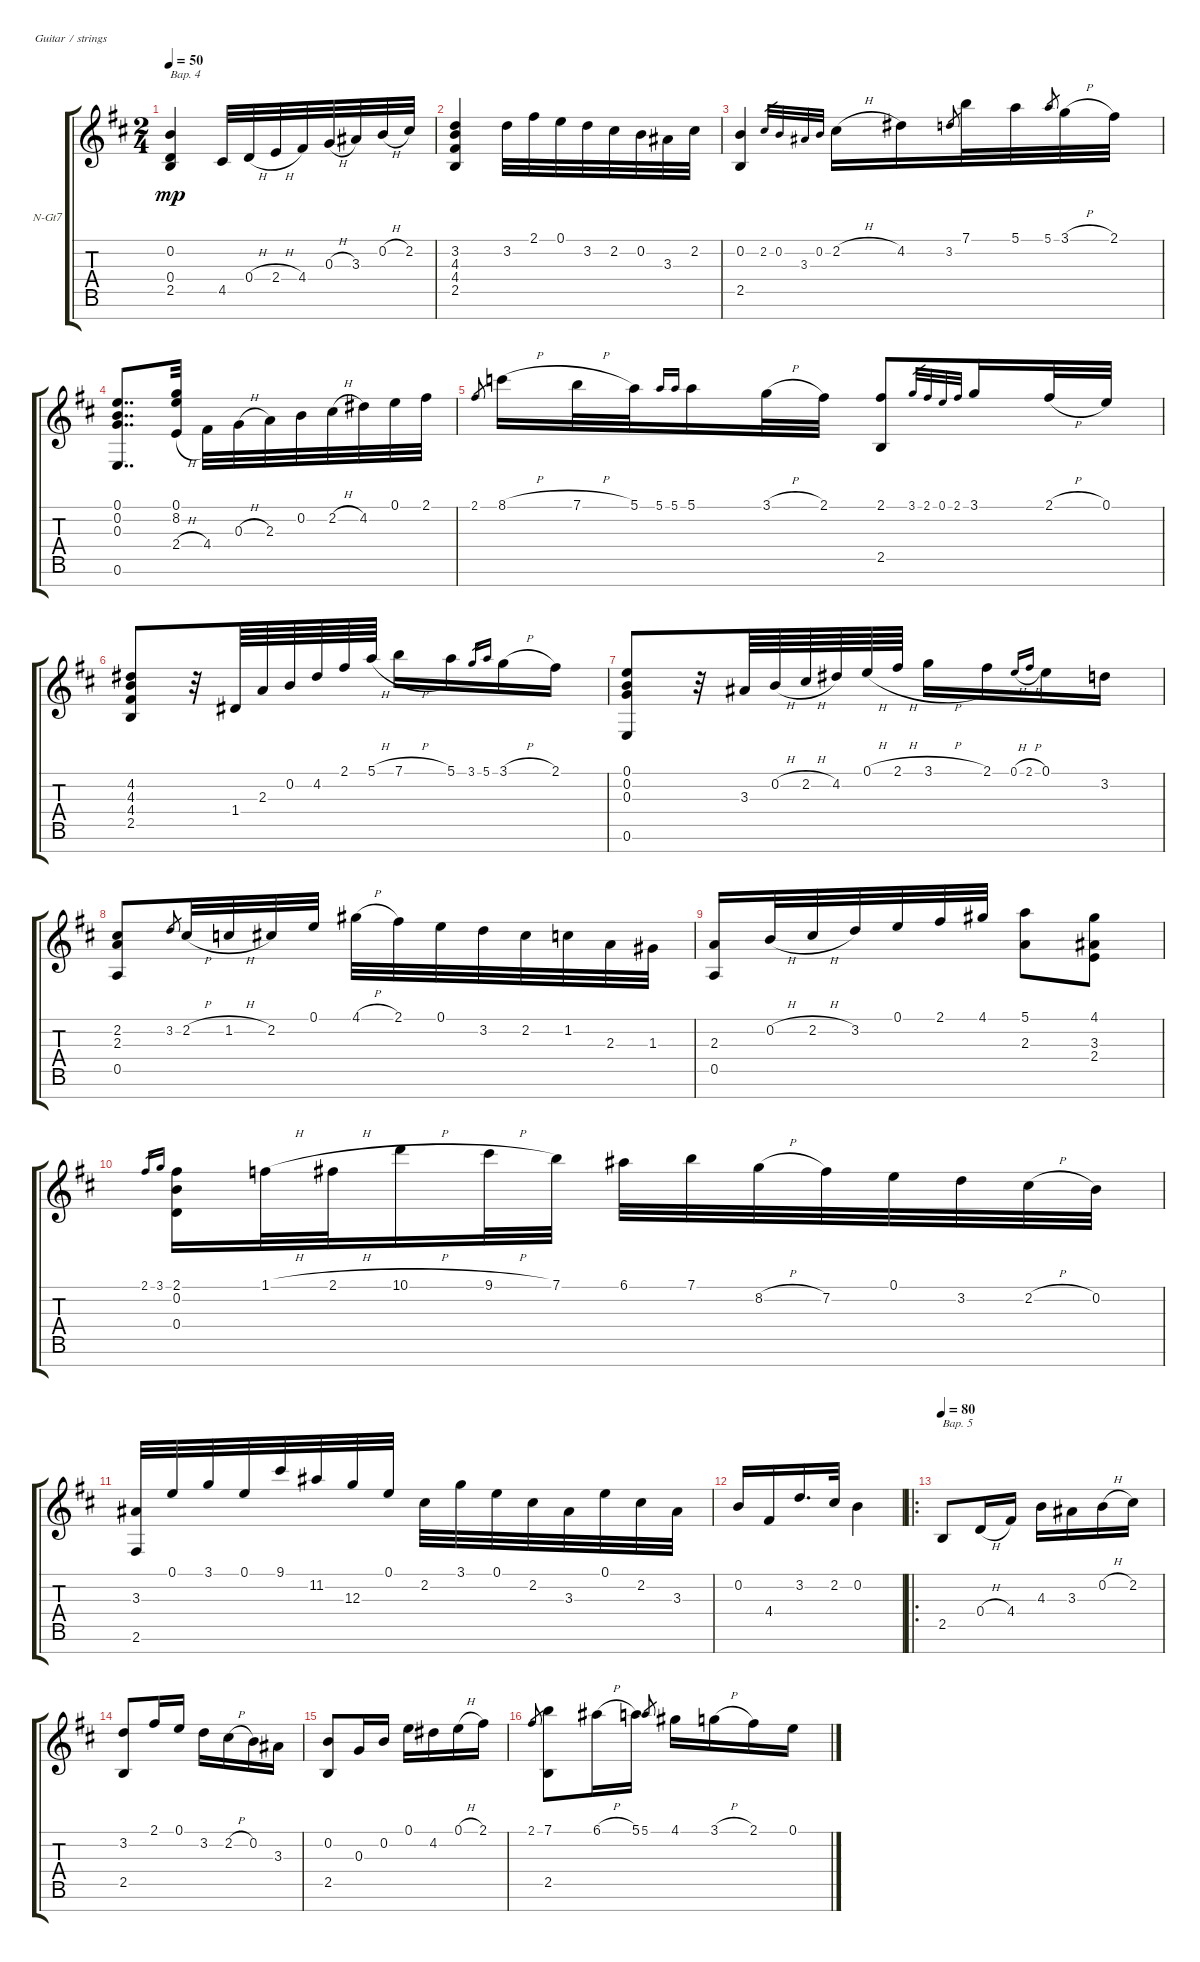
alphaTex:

\defaultSystemsLayout 4
\bracketExtendMode groupsimilarinstruments
\firstSystemTrackNameOrientation horizontal
\otherSystemsTrackNameOrientation horizontal
\track ("Nylon Guitar" "N-Gt7") {instrument acousticguitarnylon}
\staff {score tabs}
\tuning (E4 B3 G3 D3 A2 E2 B1)
\ts (2 4)
\tempo 50
\clef g2
\ks d
(0.2 0.4 2.5).4{txt "Вар. 4" dy mp} 4.5.32 0.4{h}.32 2.4{h}.32 4.4.32 0.3{h}.32 3.3.32 0.2{h}.32 2.2.32 |
(3.2 4.3 4.4 2.5).4 3.2.32 2.1.32 0.1.32 3.2.32 2.2.32 0.2.32 3.3.32 2.2.32 |
(0.2 2.5).4 2.2.32{gr} 0.2.32{gr} 3.3.32{gr} 0.2.32{gr} 2.2{h}.16 4.2.16 3.2.8{gr} 7.1.32 5.1.32 5.1.8{gr} 3.1{h}.32 2.1.32 |
(0.1 0.2 0.3 0.6).8{dd} (2.4{h} 0.1 8.2).32 4.4.32 0.3{h}.32 2.3.32 0.2.32 2.2{h}.32 4.2.32 0.1.32 2.1.32 |
2.1.8{gr} 8.1{h}.16 7.1{h}.32 5.1.32 5.1.16{gr onbeat} 5.1.16{gr onbeat} 5.1.16 3.1{h}.32 2.1.32 (2.1 2.5).8 3.1.32{gr} 2.1.32{gr} 0.1.32{gr} 2.1.32{gr} 3.1.16 2.1{h}.32 0.1.32 |
(4.2 4.3 4.4 2.5).8 r.32 1.4.64 2.3.64 0.2.64 4.2.64 2.1.64 5.1{h}.64 7.1{h}.16 5.1.16 3.1.16{gr} 5.1.16{gr} 3.1{h}.16 2.1.16 |
(0.1 0.2 0.3 0.6).8 r.32 3.3.64 0.2{h}.64 2.2{h}.64 4.2.64 0.1{h}.64 2.1{h}.64 3.1{h}.16 2.1.16 0.1{h}.16{gr onbeat} 2.1{h}.16{gr onbeat} 0.1.16 3.2.16 |
(2.2 2.3 0.5).8 3.2.8{gr} 2.2{h}.32 1.2{h}.32 2.2.32 0.1.32 4.1{h}.32 2.1.32 0.1.32 3.2.32 2.2.32 1.2.32 2.3.32 1.3.32 |
(2.3 0.5).16 0.2{h}.32 2.2{h}.32 3.2.32 0.1.32 2.1.32 4.1.32 (5.1 2.3).8 (4.1 3.3 2.4).8 |
2.1.16{gr} 3.1.16{gr} (2.1 0.2 0.4).16 1.1{h}.32 2.1{h}.32 10.1{h}.16 9.1{h}.32 7.1.32 6.1.32 7.1.32 8.2{h}.32 7.2.32 0.1.32 3.2.32 2.2{h}.32 0.2.32 |
(3.3 2.6).32 0.1.32 3.1.32 0.1.32 9.1.32 11.2.32 12.3.32 0.1.32 2.2.32 3.1.32 0.1.32 2.2.32 3.3.32 0.1.32 2.2.32 3.3.32 |
0.2.16 4.4.16 3.2.16{d} 2.2.32 0.2.4 |
\ro
\tempo 80
2.5.8{txt "Вар. 5"} 0.4{h}.16 4.4.16 4.3.16 3.3.16 0.2{h}.16 2.2.16 |
(3.2 2.5).8 2.1.16 0.1.16 3.2.16 2.2{h}.16 0.2.16 3.3.16 |
(0.2 2.5).8 0.3.16 0.2.16 0.1.16 4.2.16 0.1{h}.16 2.1.16 |
2.1.8{gr} (7.1 2.5).8 6.1{h}.16 5.1.16 5.1.8{gr} 4.1.16 3.1{h}.16 2.1.16 0.1.16
